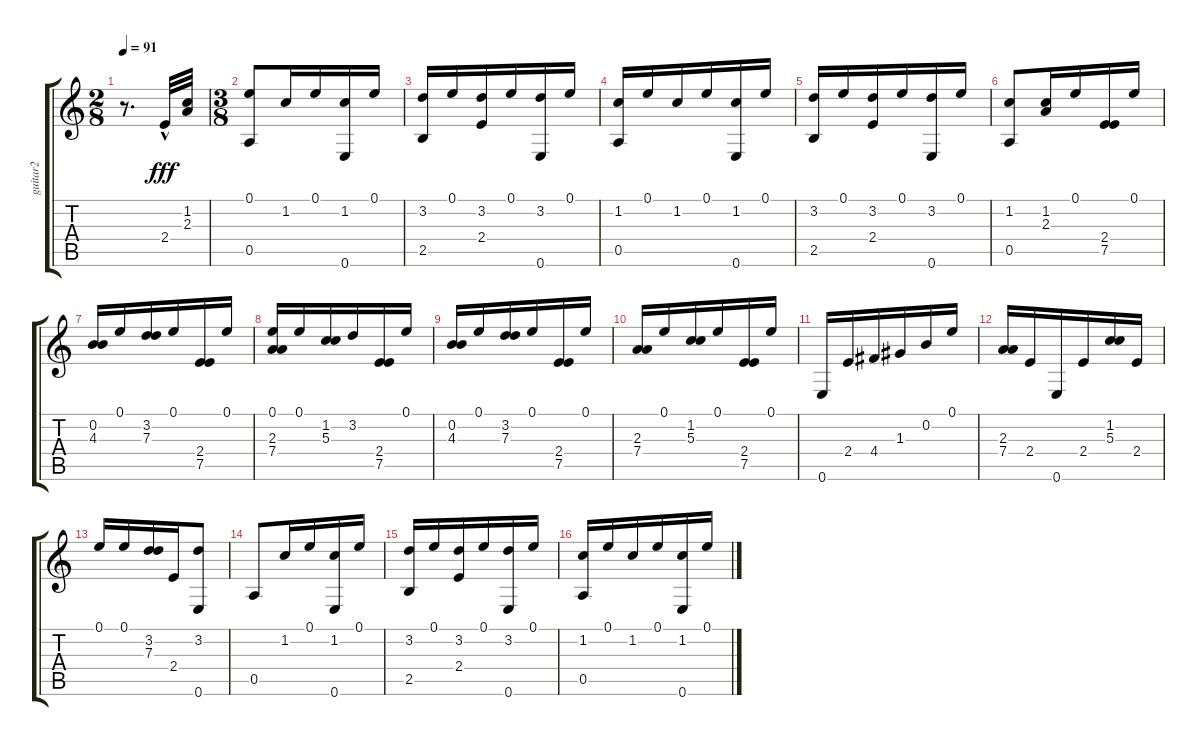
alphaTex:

\track ("guitar2" "guitar2") {instrument acousticguitarnylon}
\staff {score tabs}
\tuning (E4 B3 G3 D3 A2 E2) {hide}
\ts (2 8)
\tempo 91
\clef g2
\ks c
r.8{d dy fff instrument acousticguitarnylon} 2.4{hac}.32 (1.2 2.3).32 |
\ts (3 8)
(0.1 0.5).8 1.2.16 0.1.16 (1.2 0.6).16 0.1.16 |
(3.2 2.5).16 0.1.16 (3.2 2.4).16 0.1.16 (3.2 0.6).16 0.1.16 |
(1.2 0.5).16 0.1.16 1.2.16 0.1.16 (1.2 0.6).16 0.1.16 |
(3.2 2.5).16 0.1.16 (3.2 2.4).16 0.1.16 (3.2 0.6).16 0.1.16 |
(1.2 0.5).8 (1.2 2.3).16 0.1.16 (2.4 7.5).16 0.1.16 |
(0.2 4.3).16 0.1.16 (3.2 7.3).16 0.1.16 (2.4 7.5).16 0.1.16 |
(0.1 2.3 7.4).16 0.1.16 (1.2 5.3).16 3.2.16 (2.4 7.5).16 0.1.16 |
(0.2 4.3).16 0.1.16 (3.2 7.3).16 0.1.16 (2.4 7.5).16 0.1.16 |
(2.3 7.4).16 0.1.16 (1.2 5.3).16 0.1.16 (2.4 7.5).16 0.1.16 |
0.6.16 2.4.16 4.4.16 1.3.16 0.2.16 0.1.16 |
(2.3 7.4).16 2.4.16 0.6.16 2.4.16 (1.2 5.3).16 2.4.16 |
0.1.16 0.1.16 (3.2 7.3).16 2.4.16 (3.2 0.6).8 |
0.5.8 1.2.16 0.1.16 (1.2 0.6).16 0.1.16 |
(3.2 2.5).16 0.1.16 (3.2 2.4).16 0.1.16 (3.2 0.6).16 0.1.16 |
(1.2 0.5).16 0.1.16 1.2.16 0.1.16 (1.2 0.6).16 0.1.16
